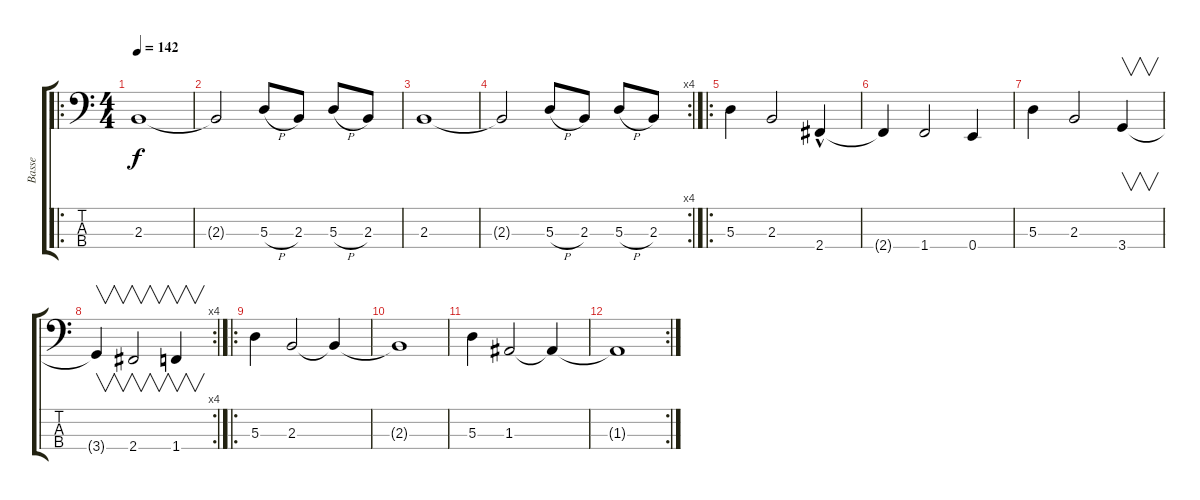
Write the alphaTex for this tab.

\track ("Basse" "Basse") {instrument electricbassfinger}
\staff {score tabs}
\tuning (G2 D2 A1 E1) {hide}
\ro
\ts (4 4)
\tempo 142
\clef f4
\ks c
2.3.1{dy f instrument electricbassfinger} |
2.3{t}.2 5.3{h}.8 2.3.8 5.3{h}.8 2.3.8 |
2.3.1 |
\rc 4
2.3{t}.2 5.3{h}.8 2.3.8 5.3{h}.8 2.3.8 |
\ro
5.3.4 2.3.2 2.4{hac}.4 |
2.4{t}.4 1.4.2 0.4.4 |
5.3.4 2.3.2 3.4.4{v} |
\rc 4
3.4{t}.4{v} 2.4.2{v} 1.4.4{v} |
\ro
5.3.4 2.3.2 2.3{t}.4 |
2.3{t}.1 |
5.3.4 1.3.2 1.3{t}.4 |
\rc 2
1.3{t}.1
